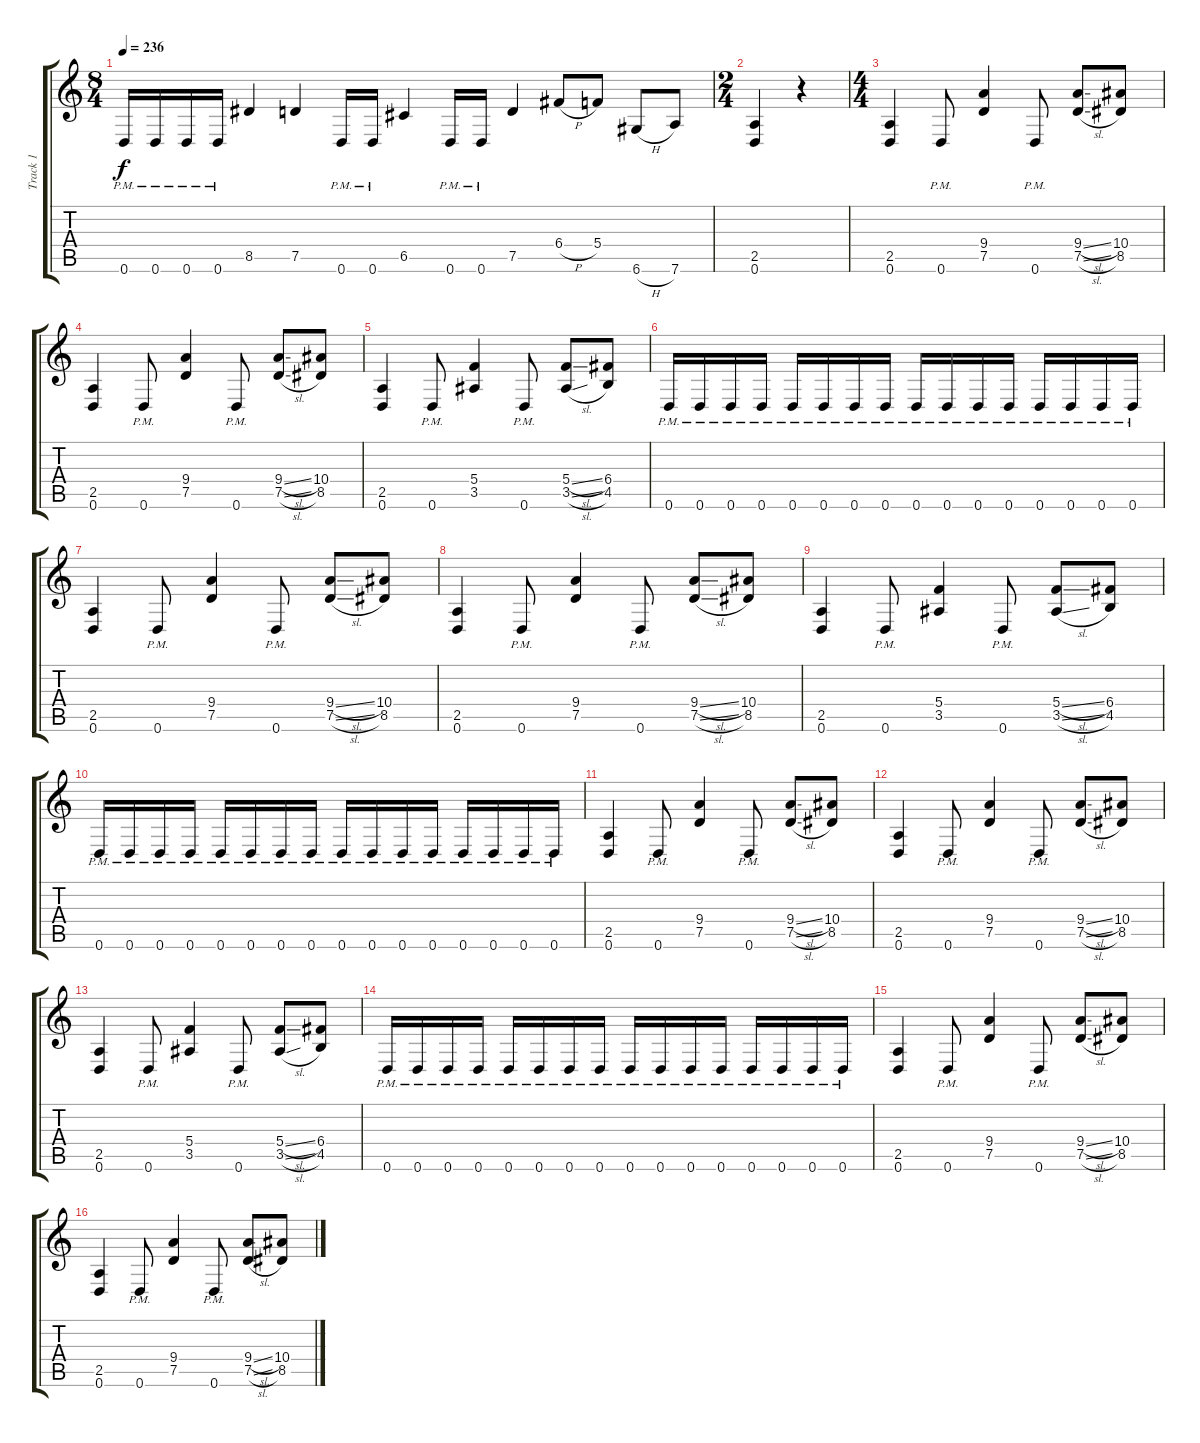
\track ("Track 1" "Track 1") {instrument distortionguitar}
\staff {score tabs}
\tuning (D4 A3 F3 C3 G2 D2) {hide}
\ts (8 4)
\tempo 236
\clef g2
\ks c
0.6{pm}.16{dy f} 0.6{pm}.16 0.6{pm}.16 0.6{pm}.16 8.5.4 7.5.4 0.6{pm}.16 0.6{pm}.16 6.5.4 0.6{pm}.16 0.6{pm}.16 7.5.4 6.4{h}.8 5.4.8 6.6{h}.8 7.6.8 |
\ts (2 4)
(2.5 0.6).4 r.4 |
\ts (4 4)
(2.5 0.6).4 0.6{pm}.8 (9.4 7.5).4 0.6{pm}.8 (9.4{sl} 7.5{sl}).8 (10.4 8.5).8 |
(2.5 0.6).4 0.6{pm}.8 (9.4 7.5).4 0.6{pm}.8 (9.4{sl} 7.5{sl}).8 (10.4 8.5).8 |
(2.5 0.6).4 0.6{pm}.8 (5.4 3.5).4 0.6{pm}.8 (5.4{sl} 3.5{sl}).8 (6.4 4.5).8 |
0.6{pm}.16 0.6{pm}.16 0.6{pm}.16 0.6{pm}.16 0.6{pm}.16 0.6{pm}.16 0.6{pm}.16 0.6{pm}.16 0.6{pm}.16 0.6{pm}.16 0.6{pm}.16 0.6{pm}.16 0.6{pm}.16 0.6{pm}.16 0.6{pm}.16 0.6{pm}.16 |
(2.5 0.6).4 0.6{pm}.8 (9.4 7.5).4 0.6{pm}.8 (9.4{sl} 7.5{sl}).8 (10.4 8.5).8 |
(2.5 0.6).4 0.6{pm}.8 (9.4 7.5).4 0.6{pm}.8 (9.4{sl} 7.5{sl}).8 (10.4 8.5).8 |
(2.5 0.6).4 0.6{pm}.8 (5.4 3.5).4 0.6{pm}.8 (5.4{sl} 3.5{sl}).8 (6.4 4.5).8 |
0.6{pm}.16 0.6{pm}.16 0.6{pm}.16 0.6{pm}.16 0.6{pm}.16 0.6{pm}.16 0.6{pm}.16 0.6{pm}.16 0.6{pm}.16 0.6{pm}.16 0.6{pm}.16 0.6{pm}.16 0.6{pm}.16 0.6{pm}.16 0.6{pm}.16 0.6{pm}.16 |
(2.5 0.6).4 0.6{pm}.8 (9.4 7.5).4 0.6{pm}.8 (9.4{sl} 7.5{sl}).8 (10.4 8.5).8 |
(2.5 0.6).4 0.6{pm}.8 (9.4 7.5).4 0.6{pm}.8 (9.4{sl} 7.5{sl}).8 (10.4 8.5).8 |
(2.5 0.6).4 0.6{pm}.8 (5.4 3.5).4 0.6{pm}.8 (5.4{sl} 3.5{sl}).8 (6.4 4.5).8 |
0.6{pm}.16 0.6{pm}.16 0.6{pm}.16 0.6{pm}.16 0.6{pm}.16 0.6{pm}.16 0.6{pm}.16 0.6{pm}.16 0.6{pm}.16 0.6{pm}.16 0.6{pm}.16 0.6{pm}.16 0.6{pm}.16 0.6{pm}.16 0.6{pm}.16 0.6{pm}.16 |
(2.5 0.6).4 0.6{pm}.8 (9.4 7.5).4 0.6{pm}.8 (9.4{sl} 7.5{sl}).8 (10.4 8.5).8 |
(2.5 0.6).4 0.6{pm}.8 (9.4 7.5).4 0.6{pm}.8 (9.4{sl} 7.5{sl}).8 (10.4 8.5).8
